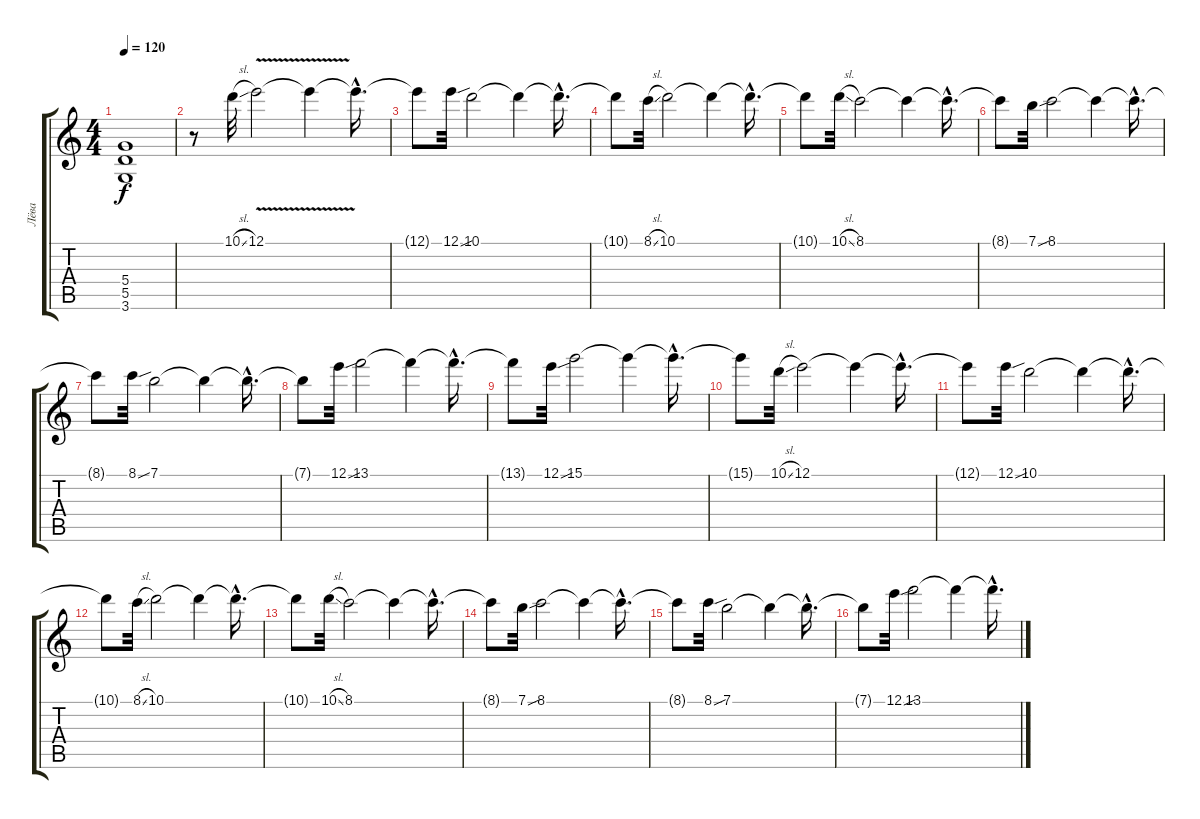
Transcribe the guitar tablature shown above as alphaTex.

\track ("Лёва" "Лёва") {instrument distortionguitar}
\staff {score tabs}
\tuning (E4 B3 G3 D3 A2 E2) {hide}
\ts (4 4)
\tempo 120
\clef g2
\ks c
(5.4{t} 5.5{t} 3.6{t}).1{dy f} |
r.8 10.1{sl}.32 12.1{v}.2 12.1{t}.4 12.1{hac t}.16{d} |
12.1{t}.8 12.1{sou}.32 10.1.2 10.1{t}.4 10.1{hac t}.16{d} |
10.1{t}.8 8.1{sl}.32 10.1.2 10.1{t}.4 10.1{hac t}.16{d} |
10.1{t}.8 10.1{sl}.32 8.1.2 8.1{t}.4 8.1{hac t}.16{d} |
8.1{t}.8 7.1{sou}.32 8.1.2 8.1{t}.4 8.1{hac t}.16{d} |
8.1{t}.8 8.1{sou}.32 7.1.2 7.1{t}.4 7.1{hac t}.16{d} |
7.1{t}.8 12.1{sou}.32 13.1.2 13.1{t}.4 13.1{hac t}.16{d} |
13.1{t}.8 12.1{sou}.32 15.1.2 15.1{t}.4 15.1{hac t}.16{d} |
15.1{t}.8 10.1{sl}.32 12.1.2 12.1{t}.4 12.1{hac t}.16{d} |
12.1{t}.8 12.1{sou}.32 10.1.2 10.1{t}.4 10.1{hac t}.16{d} |
10.1{t}.8 8.1{sl}.32 10.1.2 10.1{t}.4 10.1{hac t}.16{d} |
10.1{t}.8 10.1{sl}.32 8.1.2 8.1{t}.4 8.1{hac t}.16{d} |
8.1{t}.8 7.1{sou}.32 8.1.2 8.1{t}.4 8.1{hac t}.16{d} |
8.1{t}.8 8.1{sou}.32 7.1.2 7.1{t}.4 7.1{hac t}.16{d} |
7.1{t}.8 12.1{sou}.32 13.1.2 13.1{t}.4 13.1{hac t}.16{d}
